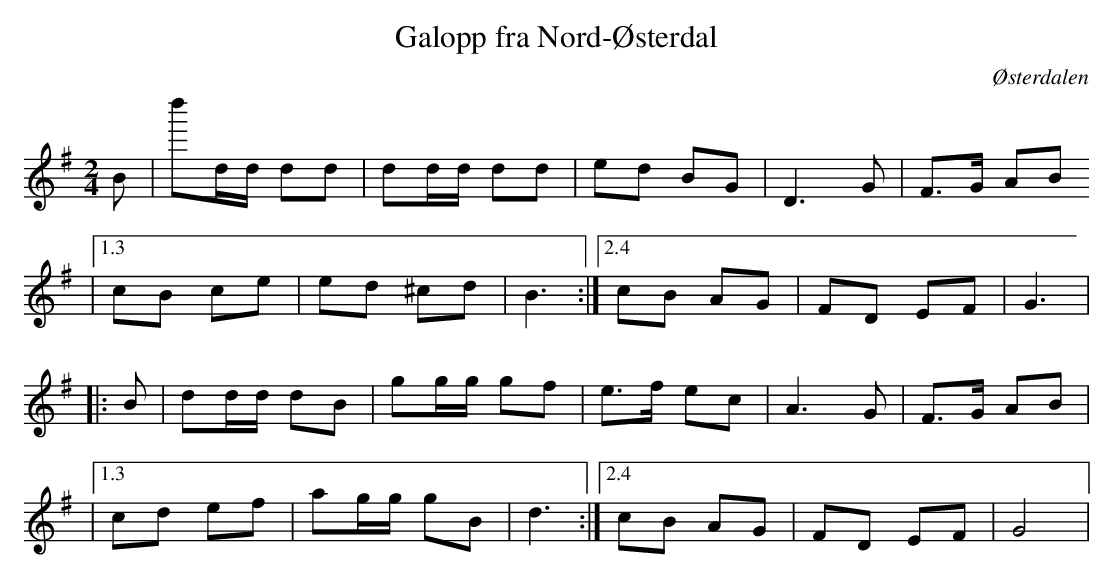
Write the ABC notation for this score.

X:1
T:Galopp fra Nord-Østerdal
O:Østerdalen
M:2/4
L:1/8
K:G
B|d''d/d/ dd|dd/d/ dd|ed BG|D2> G2|F>G AB
|1.3cB ce|ed ^cd|B2>:|2.4c2B AG|FD EF|G2>|
|:B2|dd/d/ dB|gg/g/ gf|e>f ec|A2> G2|F>G AB|
|1.3cd ef|ag/g/ gB|d2>:|2.4c2B AG|FD EF|G4|
